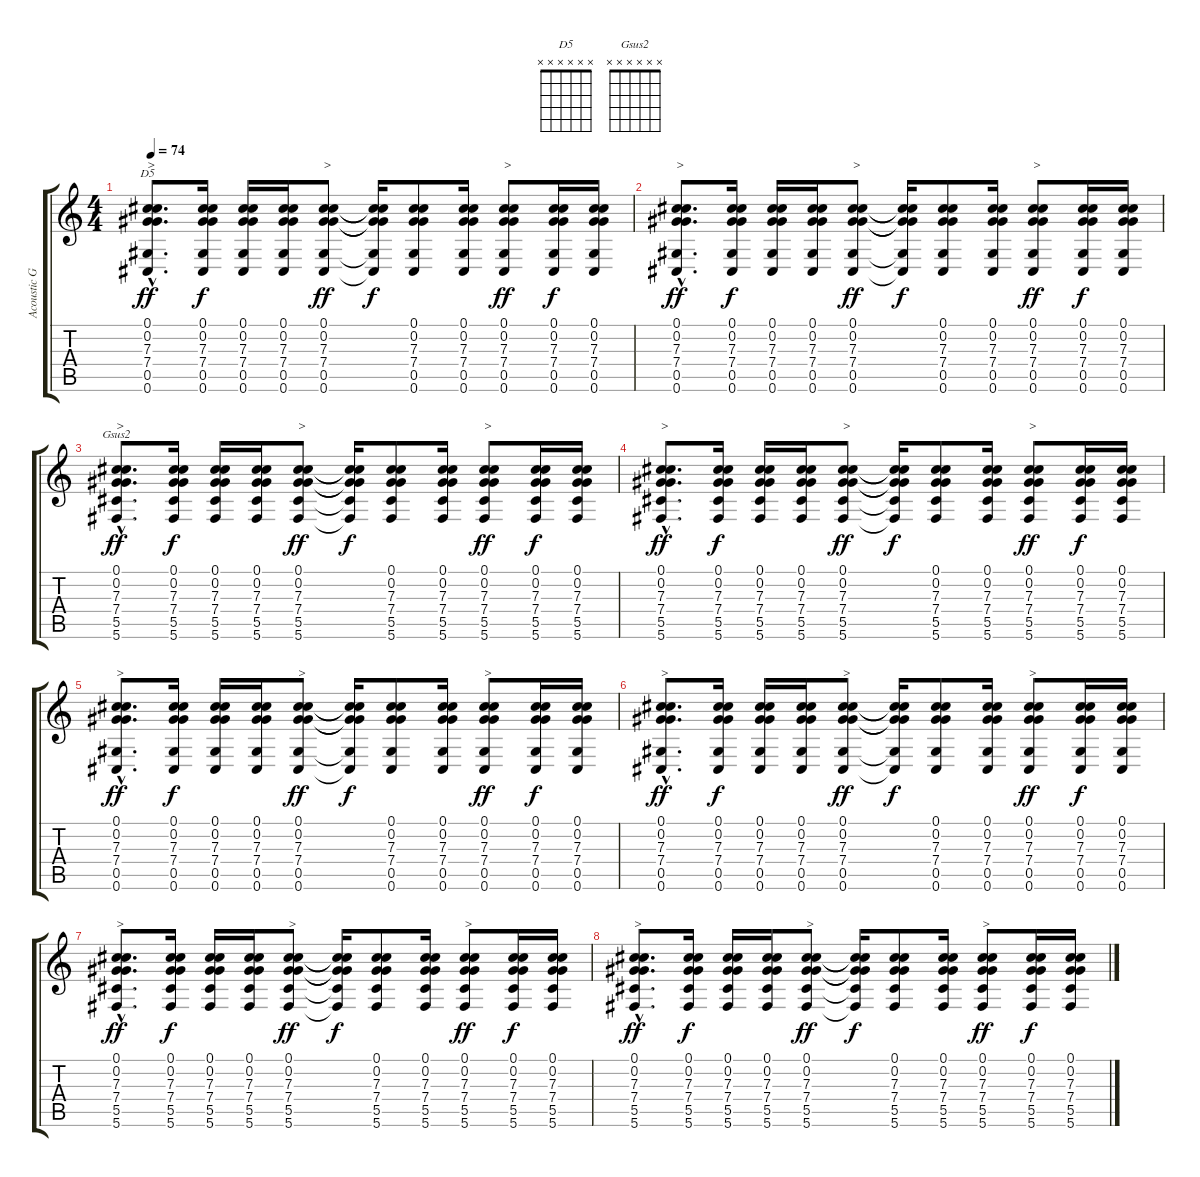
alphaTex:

\track ("Acoustic Guitar" "Acoustic G") {instrument acousticguitarsteel}
\staff {score tabs}
\tuning (Db4 Ab3 Gb3 Db3 Ab2 Db2) {hide}
\chord ("D5" x x x x x x) {firstfret 0}
\chord ("Gsus2" x x x x x x) {firstfret 0}
\ts (4 4)
\tempo 74
\clef g2
\ks c
(0.1{hac} 0.2{hac} 7.3{hac} 7.4{hac} 0.5{hac} 0.6{hac}).8{d ch "D5" txt ">" dy ff} (0.1 0.2 7.3 7.4 0.5 0.6).16{dy f} (0.1 0.2 7.3 7.4 0.5 0.6).16 (0.1 0.2 7.3 7.4 0.5 0.6).16 (0.1 0.2 7.3 7.4 0.5 0.6).8{txt ">" dy ff} (0.1{t} 0.2{t} 7.3{t} 7.4{t} 0.5{t} 0.6{t}).16{dy f} (0.1 0.2 7.3 7.4 0.5 0.6).8 (0.1 0.2 7.3 7.4 0.5 0.6).16 (0.1 0.2 7.3 7.4 0.5 0.6).8{txt ">" dy ff} (0.1 0.2 7.3 7.4 0.5 0.6).16{dy f} (0.1 0.2 7.3 7.4 0.5 0.6).16 |
(0.1{hac} 0.2{hac} 7.3{hac} 7.4{hac} 0.5{hac} 0.6{hac}).8{d txt ">" dy ff} (0.1 0.2 7.3 7.4 0.5 0.6).16{dy f} (0.1 0.2 7.3 7.4 0.5 0.6).16 (0.1 0.2 7.3 7.4 0.5 0.6).16 (0.1 0.2 7.3 7.4 0.5 0.6).8{txt ">" dy ff} (0.1{t} 0.2{t} 7.3{t} 7.4{t} 0.5{t} 0.6{t}).16{dy f} (0.1 0.2 7.3 7.4 0.5 0.6).8 (0.1 0.2 7.3 7.4 0.5 0.6).16 (0.1 0.2 7.3 7.4 0.5 0.6).8{txt ">" dy ff} (0.1 0.2 7.3 7.4 0.5 0.6).16{dy f} (0.1 0.2 7.3 7.4 0.5 0.6).16 |
(0.1{hac} 0.2{hac} 7.3{hac} 7.4{hac} 5.5{hac} 5.6{hac}).8{d ch "Gsus2" txt ">" dy ff} (0.1 0.2 7.3 7.4 5.5 5.6).16{dy f} (0.1 0.2 7.3 7.4 5.5 5.6).16 (0.1 0.2 7.3 7.4 5.5 5.6).16 (0.1 0.2 7.3 7.4 5.5 5.6).8{txt ">" dy ff} (0.1{t} 0.2{t} 7.3{t} 7.4{t} 5.5{t} 5.6{t}).16{dy f} (0.1 0.2 7.3 7.4 5.5 5.6).8 (0.1 0.2 7.3 7.4 5.5 5.6).16 (0.1 0.2 7.3 7.4 5.5 5.6).8{txt ">" dy ff} (0.1 0.2 7.3 7.4 5.5 5.6).16{dy f} (0.1 0.2 7.3 7.4 5.5 5.6).16 |
(0.1{hac} 0.2{hac} 7.3{hac} 7.4{hac} 5.5{hac} 5.6{hac}).8{d txt ">" dy ff} (0.1 0.2 7.3 7.4 5.5 5.6).16{dy f} (0.1 0.2 7.3 7.4 5.5 5.6).16 (0.1 0.2 7.3 7.4 5.5 5.6).16 (0.1 0.2 7.3 7.4 5.5 5.6).8{txt ">" dy ff} (0.1{t} 0.2{t} 7.3{t} 7.4{t} 5.5{t} 5.6{t}).16{dy f} (0.1 0.2 7.3 7.4 5.5 5.6).8 (0.1 0.2 7.3 7.4 5.5 5.6).16 (0.1 0.2 7.3 7.4 5.5 5.6).8{txt ">" dy ff} (0.1 0.2 7.3 7.4 5.5 5.6).16{dy f} (0.1 0.2 7.3 7.4 5.5 5.6).16 |
(0.1{hac} 0.2{hac} 7.3{hac} 7.4{hac} 0.5{hac} 0.6{hac}).8{d txt ">" dy ff} (0.1 0.2 7.3 7.4 0.5 0.6).16{dy f} (0.1 0.2 7.3 7.4 0.5 0.6).16 (0.1 0.2 7.3 7.4 0.5 0.6).16 (0.1 0.2 7.3 7.4 0.5 0.6).8{txt ">" dy ff} (0.1{t} 0.2{t} 7.3{t} 7.4{t} 0.5{t} 0.6{t}).16{dy f} (0.1 0.2 7.3 7.4 0.5 0.6).8 (0.1 0.2 7.3 7.4 0.5 0.6).16 (0.1 0.2 7.3 7.4 0.5 0.6).8{txt ">" dy ff} (0.1 0.2 7.3 7.4 0.5 0.6).16{dy f} (0.1 0.2 7.3 7.4 0.5 0.6).16 |
(0.1{hac} 0.2{hac} 7.3{hac} 7.4{hac} 0.5{hac} 0.6{hac}).8{d txt ">" dy ff} (0.1 0.2 7.3 7.4 0.5 0.6).16{dy f} (0.1 0.2 7.3 7.4 0.5 0.6).16 (0.1 0.2 7.3 7.4 0.5 0.6).16 (0.1 0.2 7.3 7.4 0.5 0.6).8{txt ">" dy ff} (0.1{t} 0.2{t} 7.3{t} 7.4{t} 0.5{t} 0.6{t}).16{dy f} (0.1 0.2 7.3 7.4 0.5 0.6).8 (0.1 0.2 7.3 7.4 0.5 0.6).16 (0.1 0.2 7.3 7.4 0.5 0.6).8{txt ">" dy ff} (0.1 0.2 7.3 7.4 0.5 0.6).16{dy f} (0.1 0.2 7.3 7.4 0.5 0.6).16 |
(0.1{hac} 0.2{hac} 7.3{hac} 7.4{hac} 5.5{hac} 5.6{hac}).8{d txt ">" dy ff} (0.1 0.2 7.3 7.4 5.5 5.6).16{dy f} (0.1 0.2 7.3 7.4 5.5 5.6).16 (0.1 0.2 7.3 7.4 5.5 5.6).16 (0.1 0.2 7.3 7.4 5.5 5.6).8{txt ">" dy ff} (0.1{t} 0.2{t} 7.3{t} 7.4{t} 5.5{t} 5.6{t}).16{dy f} (0.1 0.2 7.3 7.4 5.5 5.6).8 (0.1 0.2 7.3 7.4 5.5 5.6).16 (0.1 0.2 7.3 7.4 5.5 5.6).8{txt ">" dy ff} (0.1 0.2 7.3 7.4 5.5 5.6).16{dy f} (0.1 0.2 7.3 7.4 5.5 5.6).16 |
(0.1{hac} 0.2{hac} 7.3{hac} 7.4{hac} 5.5{hac} 5.6{hac}).8{d txt ">" dy ff} (0.1 0.2 7.3 7.4 5.5 5.6).16{dy f} (0.1 0.2 7.3 7.4 5.5 5.6).16 (0.1 0.2 7.3 7.4 5.5 5.6).16 (0.1 0.2 7.3 7.4 5.5 5.6).8{txt ">" dy ff} (0.1{t} 0.2{t} 7.3{t} 7.4{t} 5.5{t} 5.6{t}).16{dy f} (0.1 0.2 7.3 7.4 5.5 5.6).8 (0.1 0.2 7.3 7.4 5.5 5.6).16 (0.1 0.2 7.3 7.4 5.5 5.6).8{txt ">" dy ff} (0.1 0.2 7.3 7.4 5.5 5.6).16{dy f} (0.1 0.2 7.3 7.4 5.5 5.6).16
